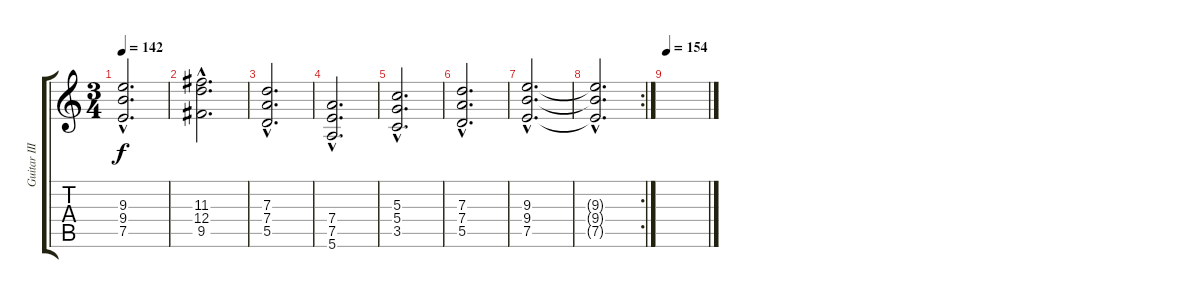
\track ("Guitar III" "Guitar III") {instrument acousticguitarsteel}
\staff {score tabs}
\tuning (E4 B3 G3 D3 A2 E2) {hide}
\ts (3 4)
\tempo 142
\clef g2
\ks c
(9.3{hac} 9.4{hac} 7.5{hac}).2{d dy f} |
(11.3{hac} 12.4{hac} 9.5{hac}).2{d} |
(7.3{hac} 7.4{hac} 5.5{hac}).2{d} |
(7.4{hac} 7.5{hac} 5.6{hac}).2{d} |
(5.3{hac} 5.4{hac} 3.5{hac}).2{d} |
(7.3{hac} 7.4{hac} 5.5{hac}).2{d} |
(9.3{hac} 9.4{hac} 7.5{hac}).2{d} |
\rc 2
(9.3{hac t} 9.4{hac t} 7.5{hac t}).2{d} |
\tempo 154
